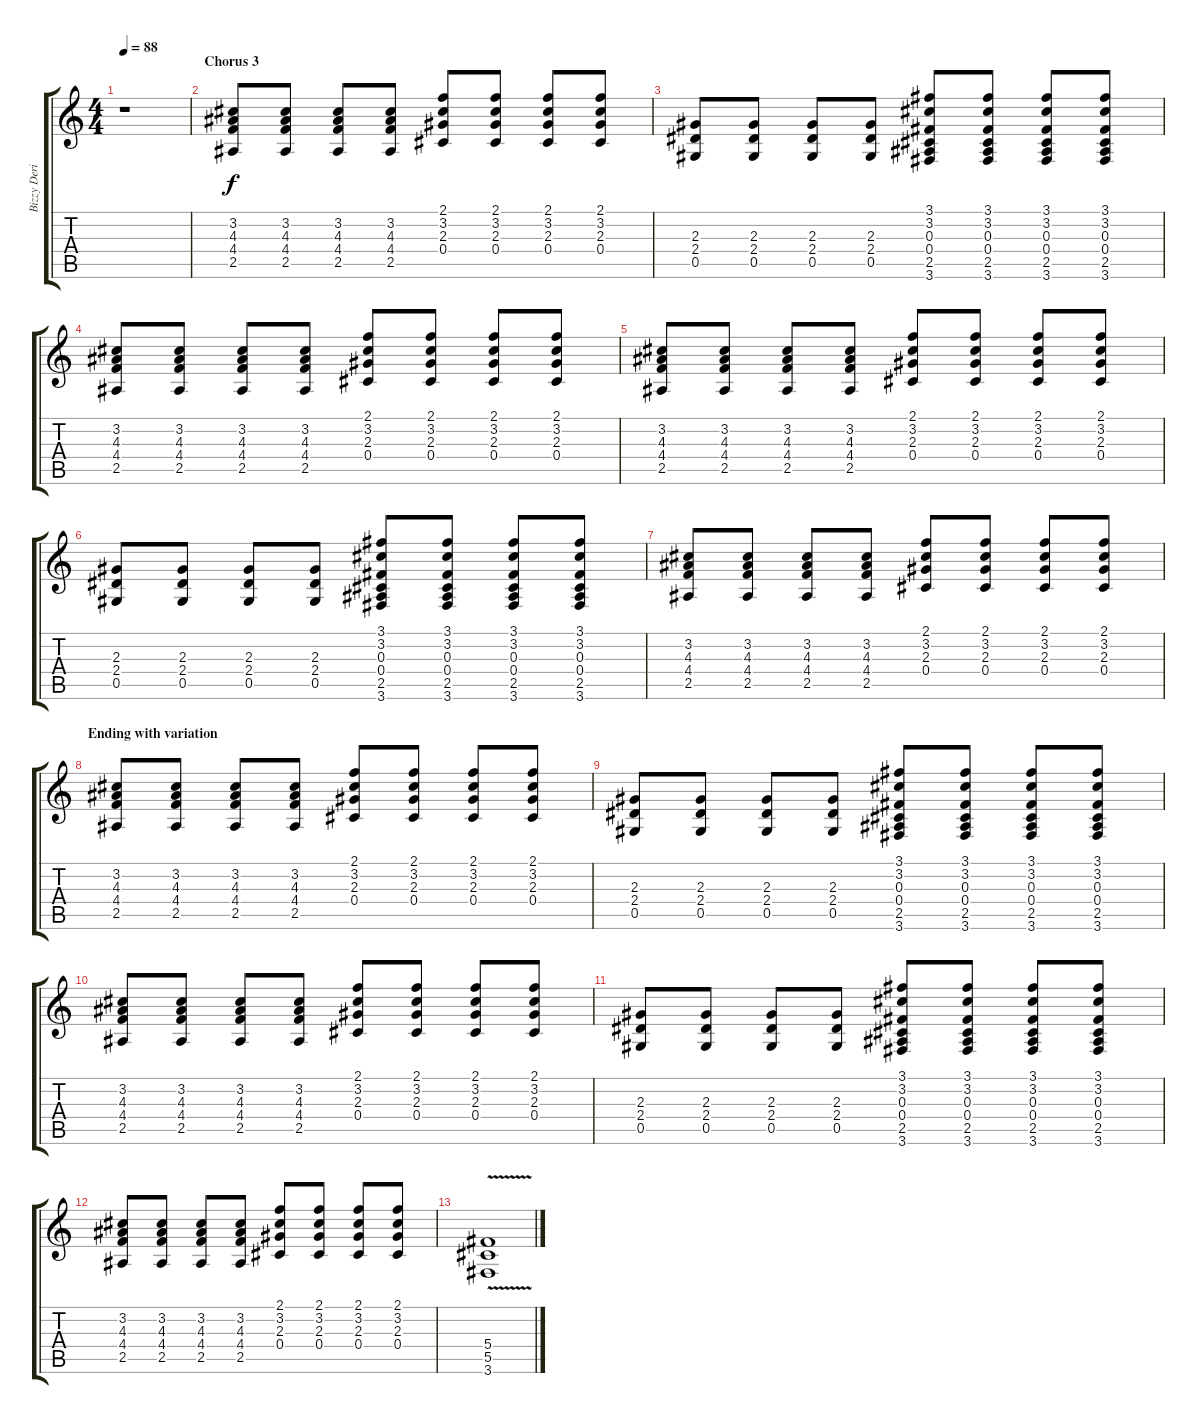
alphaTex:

\track ("Bizzy Derick" "Bizzy Deri") {instrument acousticguitarsteel}
\staff {score tabs}
\tuning (Eb4 Bb3 Gb3 Db3 Ab2 Eb2) {hide}
\ts (4 4)
\tempo 88
\clef g2
\ks c
r.1{dy f} |
\section ("" "Chorus 3")
(3.2 4.3 4.4 2.5).8{volume 12 instrument overdrivenguitar} (3.2 4.3 4.4 2.5).8 (3.2 4.3 4.4 2.5).8 (3.2 4.3 4.4 2.5).8 (2.1 3.2 2.3 0.4).8 (2.1 3.2 2.3 0.4).8 (2.1 3.2 2.3 0.4).8 (2.1 3.2 2.3 0.4).8 |
(2.3 2.4 0.5).8 (2.3 2.4 0.5).8 (2.3 2.4 0.5).8 (2.3 2.4 0.5).8 (3.1 3.2 0.3 0.4 2.5 3.6).8 (3.1 3.2 0.3 0.4 2.5 3.6).8 (3.1 3.2 0.3 0.4 2.5 3.6).8 (3.1 3.2 0.3 0.4 2.5 3.6).8 |
(3.2 4.3 4.4 2.5).8 (3.2 4.3 4.4 2.5).8 (3.2 4.3 4.4 2.5).8 (3.2 4.3 4.4 2.5).8 (2.1 3.2 2.3 0.4).8 (2.1 3.2 2.3 0.4).8 (2.1 3.2 2.3 0.4).8 (2.1 3.2 2.3 0.4).8 |
(3.2 4.3 4.4 2.5).8 (3.2 4.3 4.4 2.5).8 (3.2 4.3 4.4 2.5).8 (3.2 4.3 4.4 2.5).8 (2.1 3.2 2.3 0.4).8 (2.1 3.2 2.3 0.4).8 (2.1 3.2 2.3 0.4).8 (2.1 3.2 2.3 0.4).8 |
(2.3 2.4 0.5).8 (2.3 2.4 0.5).8 (2.3 2.4 0.5).8 (2.3 2.4 0.5).8 (3.1 3.2 0.3 0.4 2.5 3.6).8 (3.1 3.2 0.3 0.4 2.5 3.6).8 (3.1 3.2 0.3 0.4 2.5 3.6).8 (3.1 3.2 0.3 0.4 2.5 3.6).8 |
(3.2 4.3 4.4 2.5).8 (3.2 4.3 4.4 2.5).8 (3.2 4.3 4.4 2.5).8 (3.2 4.3 4.4 2.5).8 (2.1 3.2 2.3 0.4).8 (2.1 3.2 2.3 0.4).8 (2.1 3.2 2.3 0.4).8 (2.1 3.2 2.3 0.4).8 |
\section ("" "Ending with variation")
(3.2 4.3 4.4 2.5).8 (3.2 4.3 4.4 2.5).8 (3.2 4.3 4.4 2.5).8 (3.2 4.3 4.4 2.5).8 (2.1 3.2 2.3 0.4).8 (2.1 3.2 2.3 0.4).8 (2.1 3.2 2.3 0.4).8 (2.1 3.2 2.3 0.4).8 |
(2.3 2.4 0.5).8 (2.3 2.4 0.5).8 (2.3 2.4 0.5).8 (2.3 2.4 0.5).8 (3.1 3.2 0.3 0.4 2.5 3.6).8 (3.1 3.2 0.3 0.4 2.5 3.6).8 (3.1 3.2 0.3 0.4 2.5 3.6).8 (3.1 3.2 0.3 0.4 2.5 3.6).8 |
(3.2 4.3 4.4 2.5).8 (3.2 4.3 4.4 2.5).8 (3.2 4.3 4.4 2.5).8 (3.2 4.3 4.4 2.5).8 (2.1 3.2 2.3 0.4).8 (2.1 3.2 2.3 0.4).8 (2.1 3.2 2.3 0.4).8 (2.1 3.2 2.3 0.4).8 |
(2.3 2.4 0.5).8 (2.3 2.4 0.5).8 (2.3 2.4 0.5).8 (2.3 2.4 0.5).8 (3.1 3.2 0.3 0.4 2.5 3.6).8 (3.1 3.2 0.3 0.4 2.5 3.6).8 (3.1 3.2 0.3 0.4 2.5 3.6).8 (3.1 3.2 0.3 0.4 2.5 3.6).8 |
(3.2 4.3 4.4 2.5).8 (3.2 4.3 4.4 2.5).8 (3.2 4.3 4.4 2.5).8 (3.2 4.3 4.4 2.5).8 (2.1 3.2 2.3 0.4).8 (2.1 3.2 2.3 0.4).8 (2.1 3.2 2.3 0.4).8 (2.1 3.2 2.3 0.4).8 |
(5.4{v} 5.5{v} 3.6{v}).1
